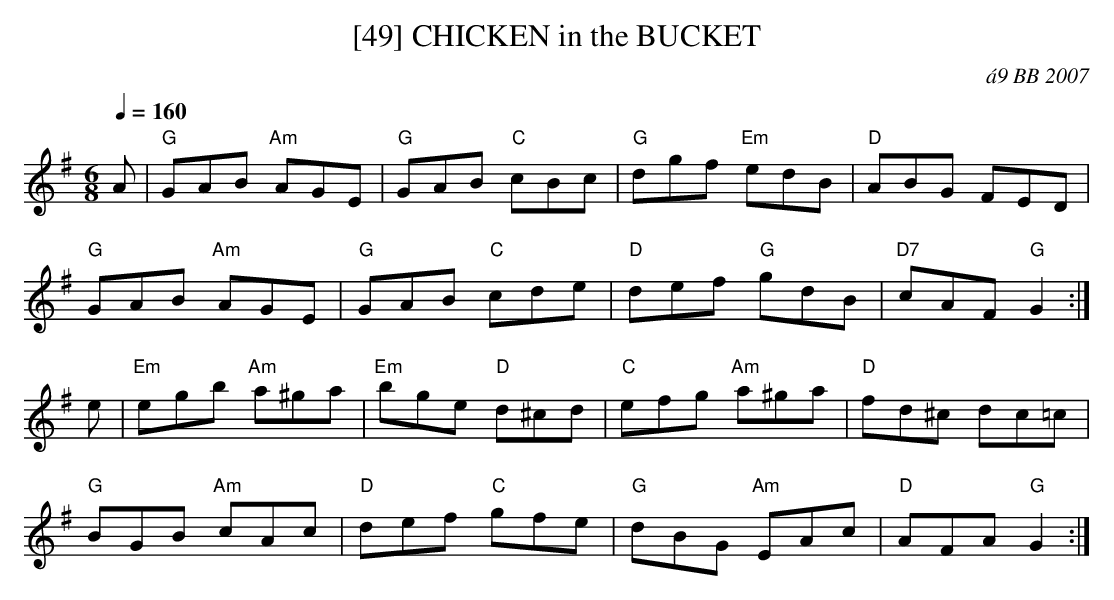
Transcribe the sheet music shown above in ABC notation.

X:1
T:[49] CHICKEN in the BUCKET
C:\'a9 BB 2007
Q:1/4=160
M:6/8
L:1/8
K:G
A|"G" GAB "Am" AGE|"G"GAB "C" cBc|"G"dgf "Em" edB|"D" ABG FED|
"G" GAB "Am" AGE|"G"GAB "C" cde|"D" def "G"gdB|"D7" cAF "G" G2 :|
e|"Em" egb "Am" a^ga|"Em" bge "D" d^cd|"C" efg "Am" a^ga|"D" fd^c dc=c|
"G" BGB "Am" cAc|"D" def "C" gfe|"G" dBG "Am" EAc|"D" AFA "G" G2 :|
